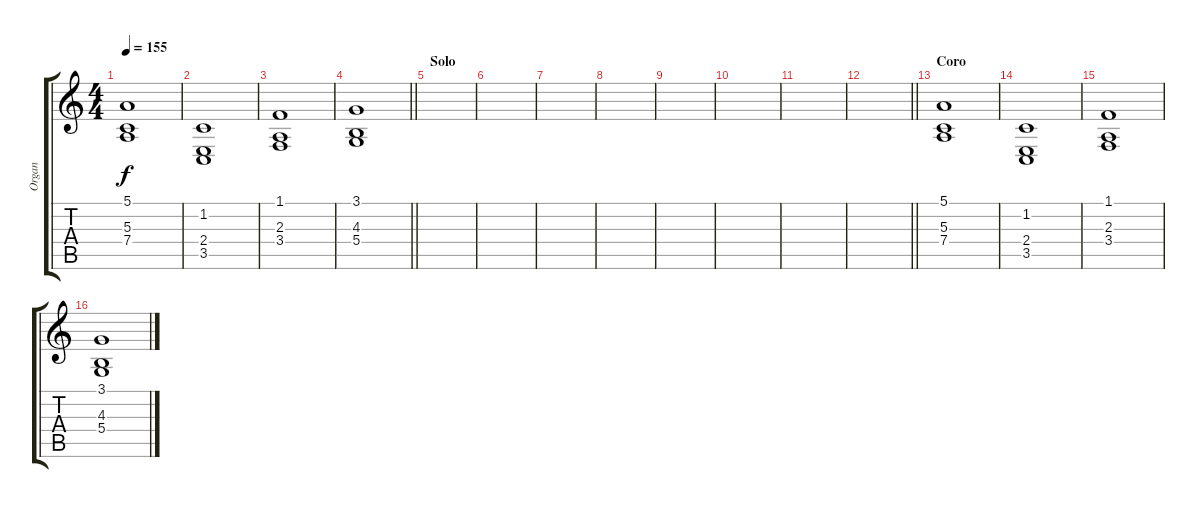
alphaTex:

\track ("Organ" "Organ") {instrument rockorgan}
\staff {score tabs}
\tuning (E4 B3 G3 D3 A2 E2) {hide}
\ts (4 4)
\tempo 155
\clef g2
\ks c
(5.1 5.3 7.4).1{dy f} |
(1.2 2.4 3.5).1 |
(1.1 2.3 3.4).1 |
\barLineRight lightlight
(3.1 4.3 5.4).1 |
\section ("" "Solo")
|
|
|
|
|
|
|
\barLineRight lightlight
|
\section ("" "Coro")
(5.1 5.3 7.4).1 |
(1.2 2.4 3.5).1 |
(1.1 2.3 3.4).1 |
(3.1 4.3 5.4).1
